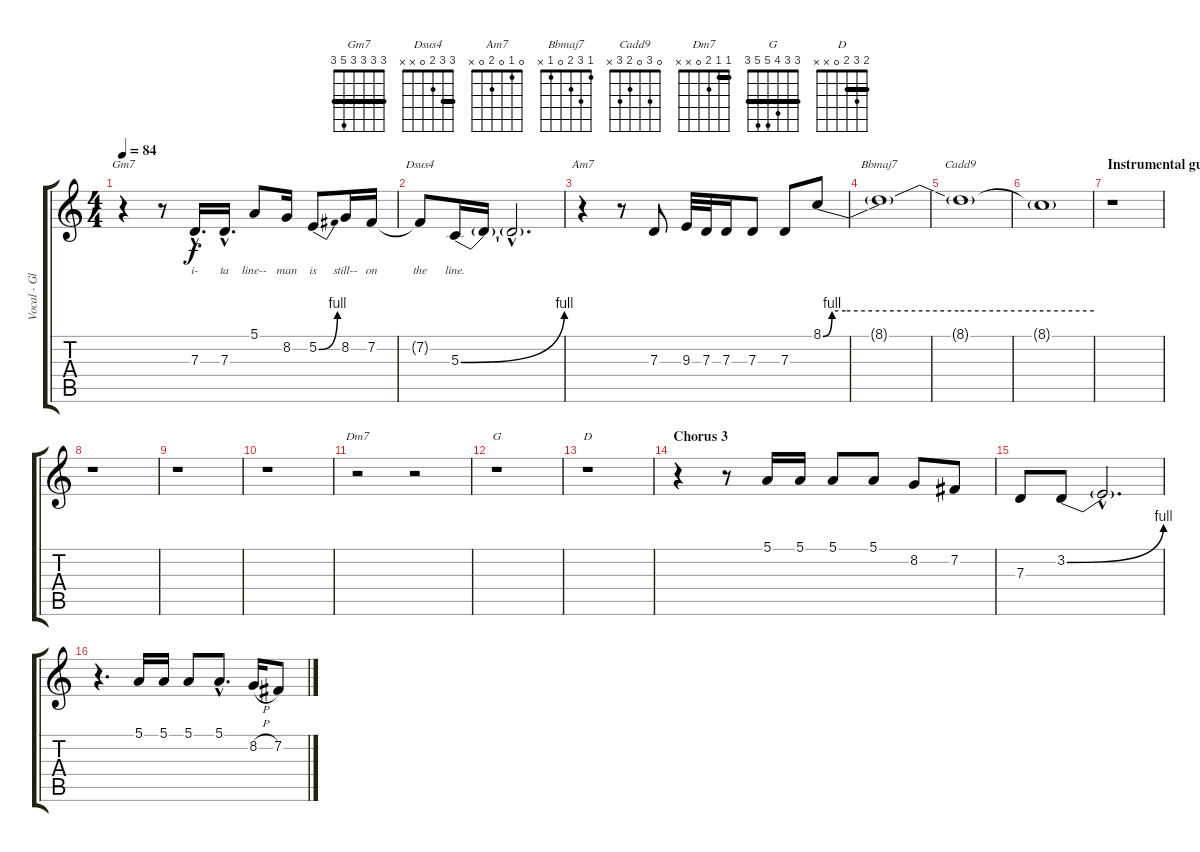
\track ("Vocal - Glenn Campbell" "Vocal - Gl") {instrument altosax}
\staff {score tabs}
\tuning (E4 B3 G3 D3 A2 E2) {hide}
\chord ("Gm7" 3 3 3 3 5 3) {barre 3}
\chord ("Dsus4" 3 3 2 0 x x) {barre 3}
\chord ("Am7" 0 1 0 2 0 x)
\chord ("Bbmaj7" 1 3 2 0 1 x)
\chord ("Cadd9" 0 3 0 2 3 x)
\chord ("Dm7" 1 1 2 0 x x) {barre 1}
\chord ("G" 3 3 4 5 5 3) {barre 3}
\chord ("D" 2 3 2 0 x x) {barre 2}
\ts (4 4)
\tempo 84
\clef g2
\ks c
r.4{ch "Gm7" dy f} r.8 7.3{hac}.16{d lyrics (0 "i-") lyrics (1 "") lyrics (2 "") lyrics (3 "") lyrics (4 "")} 7.3{hac}.16{d lyrics (0 "ta") lyrics (1 "") lyrics (2 "") lyrics (3 "") lyrics (4 "")} 5.1.8{lyrics (0 "line--") lyrics (1 "") lyrics (2 "") lyrics (3 "") lyrics (4 "")} 8.2.16{lyrics (0 "man") lyrics (1 "") lyrics (2 "") lyrics (3 "") lyrics (4 "")} 5.2{be (bend 0 0 60 4)}.8{lyrics (0 "is") lyrics (1 "") lyrics (2 "") lyrics (3 "") lyrics (4 "")} 8.2.16{lyrics (0 "still--") lyrics (1 "") lyrics (2 "") lyrics (3 "") lyrics (4 "")} 7.2.16{lyrics (0 "on") lyrics (1 "") lyrics (2 "") lyrics (3 "") lyrics (4 "")} |
7.2{t}.8{ch "Dsus4" lyrics (0 "the") lyrics (1 "") lyrics (2 "") lyrics (3 "") lyrics (4 "")} 5.3{be (bend 0 0 60 4)}.16{lyrics (0 "line.") lyrics (1 "") lyrics (2 "") lyrics (3 "") lyrics (4 "")} 5.3{t}.16 5.3{hac t}.2{d} |
r.4{ch "Am7"} r.8 7.3.8 9.3.32 7.3.32 7.3.16 7.3.8 7.3.8 8.1{be (custom 0 0 2 4 5 4 30 4 60 4)}.8 |
8.1{t}.1{ch "Bbmaj7" volume 0} |
8.1{t}.1{ch "Cadd9"} |
8.1{t}.1 |
\section ("" "Instrumental guitar bridge")
r.1{volume 12} |
r.1 |
r.1 |
r.1 |
r.2{ch "Dm7"} r.2 |
r.1{ch "G"} |
r.1{ch "D"} |
\section ("" "Chorus 3")
r.4 r.8 5.1.16 5.1.16 5.1.8 5.1.8 8.2.8 7.2.8 |
7.3.8 3.2{be (bend 0 0 60 4)}.8 3.2{hac t}.2{d} |
r.4{d} 5.1.16 5.1.16 5.1.8 5.1{hac}.8{d} 8.2{h}.16 7.2{h}.8
